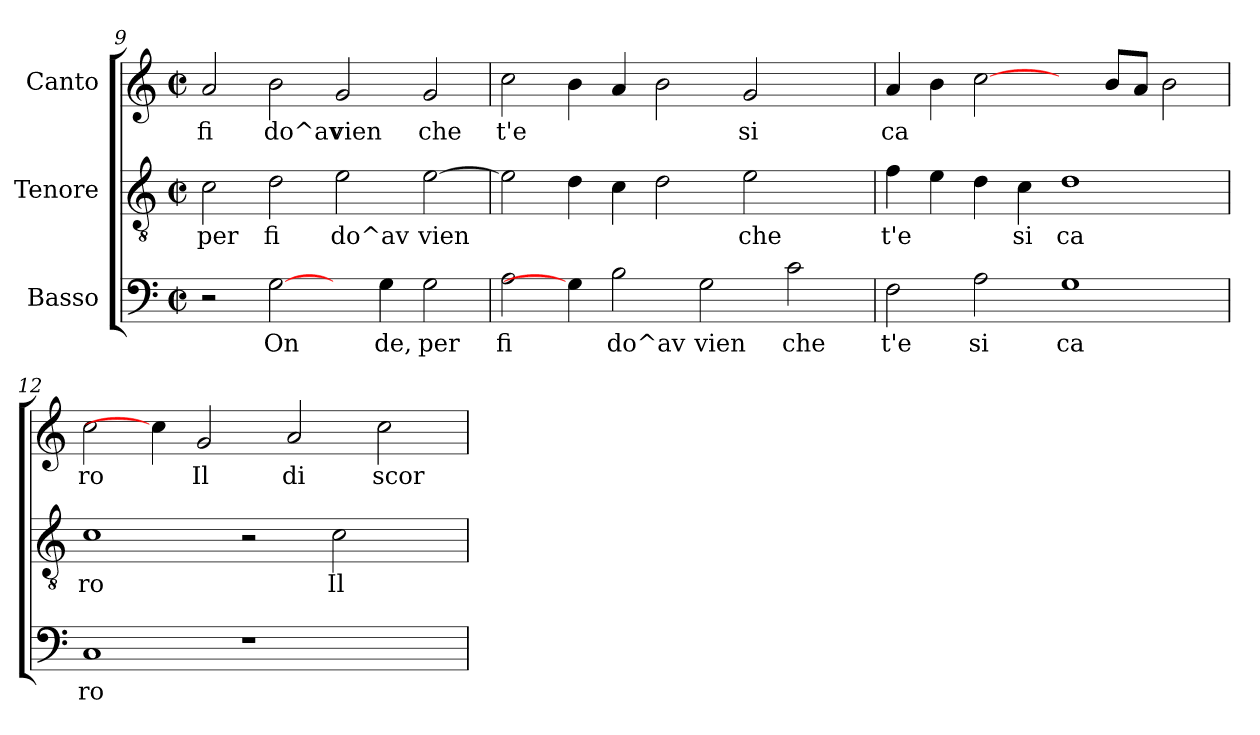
**kern	**text	**kern	**text	**kern	**text
*part3	*part3	*part2	*part2	*part1	*part1
*staff3	*staff3	*staff2	*staff2	*staff1	*staff1
*I"Basso	*	*I"Tenore	*	*I"Canto	*
*clefF4	*	*clefGv2	*	*clefG2	*
*k[]	*	*k[]	*	*k[]	*
*C:	*	*C:	*	*C:	*
*M2/2	*	*M2/2	*	*M2/2	*
*met(c|)	*	*met(c|)	*	*met(c|)	*
=9	=9	=9	=9	=9	=9
!	!	!	!LO:LY:b:cj	!	!LO:LY:b:cj
2r	.	2c\	per	2a/	fi
!	!LO:LY:b:cj	!	!LO:LY:b:cj	!	!LO:LY:b:cj
[2G\	On	2d\	fi	2b\	do^av
!	!	!	!LO:LY:b:cj	!	!LO:LY:b:cj
4ryy	.	2e\	do^av	2g/	vien
!	!LO:LY:b:cj	!	!	!	!
4G\	de,	.	.	.	.
!	!LO:LY:b:cj	!	!LO:LY:b:cj	!	!LO:LY:b:cj
2G\	per	[>2e\	vien	2g/	che
=10	=10	=10	=10	=10	=10
!	!LO:LY:b:cj	!	!LO:LY:b:cj	!	!LO:LY:b:cj
2A\	fi	2e\]	.	2cc\	t'e
!	!	!	!LO:LY:b:cj	!	!LO:LY:b:cj
4G\]	.	4d\	.	4b\	.
!	!LO:LY:b:cj	!	!LO:LY:b:cj	!	!LO:LY:b:cj
2B\	do^av	4c\	.	4a/	.
!	!	!	!LO:LY:b:cj	!	!LO:LY:b:cj
.	.	2d\	.	2b\	.
!	!LO:LY:b:cj	!	!	!	!
2G\	vien	.	.	.	.
!	!	!	!LO:LY:b:cj	!	!LO:LY:b:cj
.	.	2e\	che	2g/	si
!	!LO:LY:b:cj	!	!	!	!
2c\	che	.	.	.	.
.	.	4ryy	.	4ryy	.
!!LO:LB:g=z
=11	=11	=11	=11	=11	=11
!	!LO:LY:b:cj	!	!LO:LY:b:cj	!	!LO:LY:b:cj
2F\	t'e	4f\	t'e	4a/	ca
!	!	!	!LO:LY:b:cj	!	!LO:LY:b:cj
.	.	4e\	.	4b\	.
!	!LO:LY:b:cj	!	!LO:LY:b:cj	!	!LO:LY:b:cj
2A\	si	4d\	.	[2cc\	.
!	!	!	!LO:LY:b:cj	!	!
.	.	4c\	si	.	.
!	!LO:LY:b:cj	!	!LO:LY:b:cj	!	!
1G	ca	1d	ca	4ryy	.
!	!	!	!	!	!LO:LY:b:cj
.	.	.	.	8b/L	.
!	!	!	!	!	!LO:LY:b:cj
.	.	.	.	8a/J	.
!	!	!	!	!	!LO:LY:b:cj
.	.	.	.	2b\	.
=12	=12	=12	=12	=12	=12
!	!LO:LY:b:cj	!	!LO:LY:b:cj	!	!LO:LY:b:cj
1C	ro	1c	ro	2cc\	ro
.	.	.	.	4cc\]	.
!	!	!	!	!	!LO:LY:b:cj
.	.	.	.	2g/	Il
1r	.	2r	.	.	.
!	!	!	!	!	!LO:LY:b:cj
.	.	.	.	2a/	di
!	!	!	!LO:LY:b:cj	!	!
.	.	2c\	Il	.	.
!	!	!	!	!	!LO:LY:b:cj
.	.	.	.	2cc\	scor
4ryy	.	4ryy	.	.	.
=	=	=	=	=	=
*-	*-	*-	*-	*-	*-
